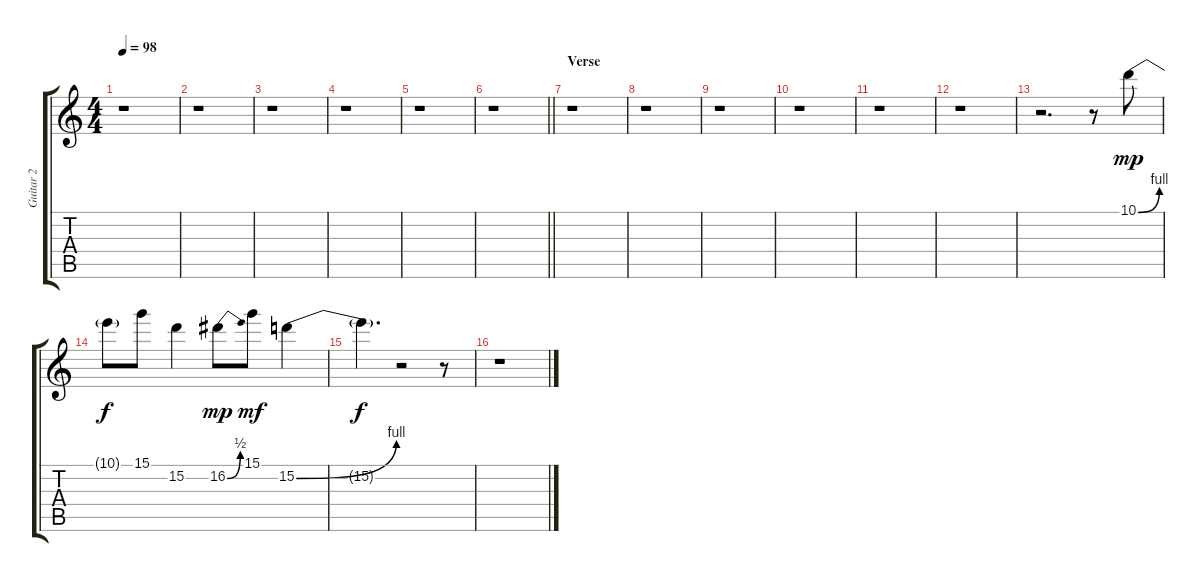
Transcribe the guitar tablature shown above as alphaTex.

\track ("Guitar 2" "Guitar 2") {instrument overdrivenguitar}
\staff {score tabs}
\tuning (E4 B3 G3 D3 A2 E2) {hide}
\ts (4 4)
\tempo 98
\clef g2
\ks c
r.1{dy f} |
r.1 |
r.1 |
r.1 |
r.1 |
\barLineRight lightlight
r.1 |
\section ("" "Verse")
r.1 |
r.1 |
r.1 |
r.1 |
r.1 |
r.1 |
r.2{d} r.8 10.1{be (bend 0 0 60 4)}.8{dy mp} |
10.1{t}.8{dy f} 15.1.8 15.2.4 16.2{be (bend 0 0 60 2)}.8{dy mp} 15.1.8{dy mf} 15.2{be (bend 0 0 60 4)}.4 |
15.2{t}.4{d dy f} r.2 r.8 |
r.1
